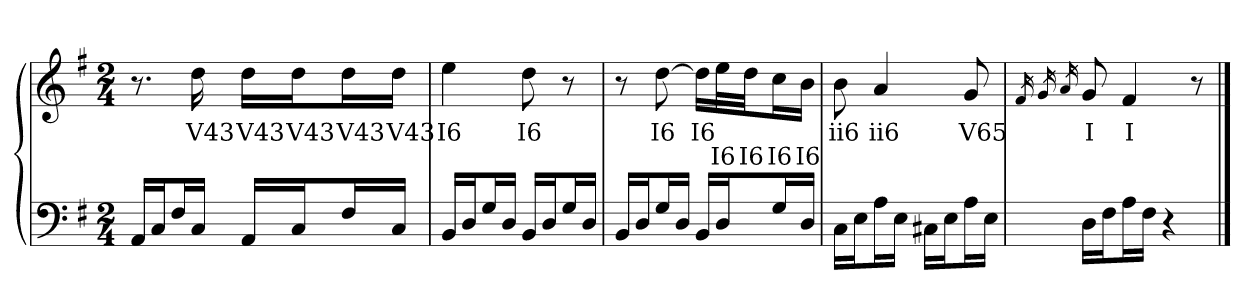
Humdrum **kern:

**kern	**kern	**text	**text
*part1	*part1	*part1	*part1
*staff2	*staff1	*staff1	*staff1
*clefF4	*clefG2	*	*
*k[f#]	*k[f#]	*	*
*M2/4	*M2/4	*	*
=	=	=	=
16AA/LL	8.r	.	.
16C/J	.	.	.
16F#/L	.	.	.
16C/JJ	16dd	V43	.
16AA/LL	16dd\LL	V43	.
16C/J	16dd\J	V43	.
16F#/L	16dd\L	V43	.
16C/JJ	16dd\JJ	V43	.
=2	=2	=2	=2
16BB/LL	4ee	I6	.
16D/J	.	.	.
16G/L	.	.	.
16D/JJ	.	.	.
16BB/LL	8dd	I6	.
16D/J	.	.	.
16G/L	8r	.	.
16D/JJ	.	.	.
=3	=3	=3	=3
16BB/LL	8r	.	.
16D/J	.	.	.
16G/L	[8dd	I6	.
16D/JJ	.	.	.
16BB/LL	16dd\LL]	I6	.
16D/J	32ee\L	.	I6
.	32dd\JJ	.	I6
16G/L	16cc\L	.	I6
16D/JJ	16b\JJ	.	I6
=4	=4	=4	=4
16C\LL	8b	ii6	.
16E\J	.	.	.
16A\L	4a	ii6	.
16E\JJ	.	.	.
16C#X\LL	.	.	.
16E\J	.	.	.
16A\L	8g	V65	.
16E\JJ	.	.	.
=5	=5	=5	=5
.	16qf#	.	.
.	16qg	.	.
.	16qa	.	.
16D\LL	8g	I	.
16F#\J	.	.	.
16A\L	4f#	I	.
16F#\JJ	.	.	.
4r	.	.	.
.	8r	.	.
==	==	==	==
*-	*-	*-	*-
